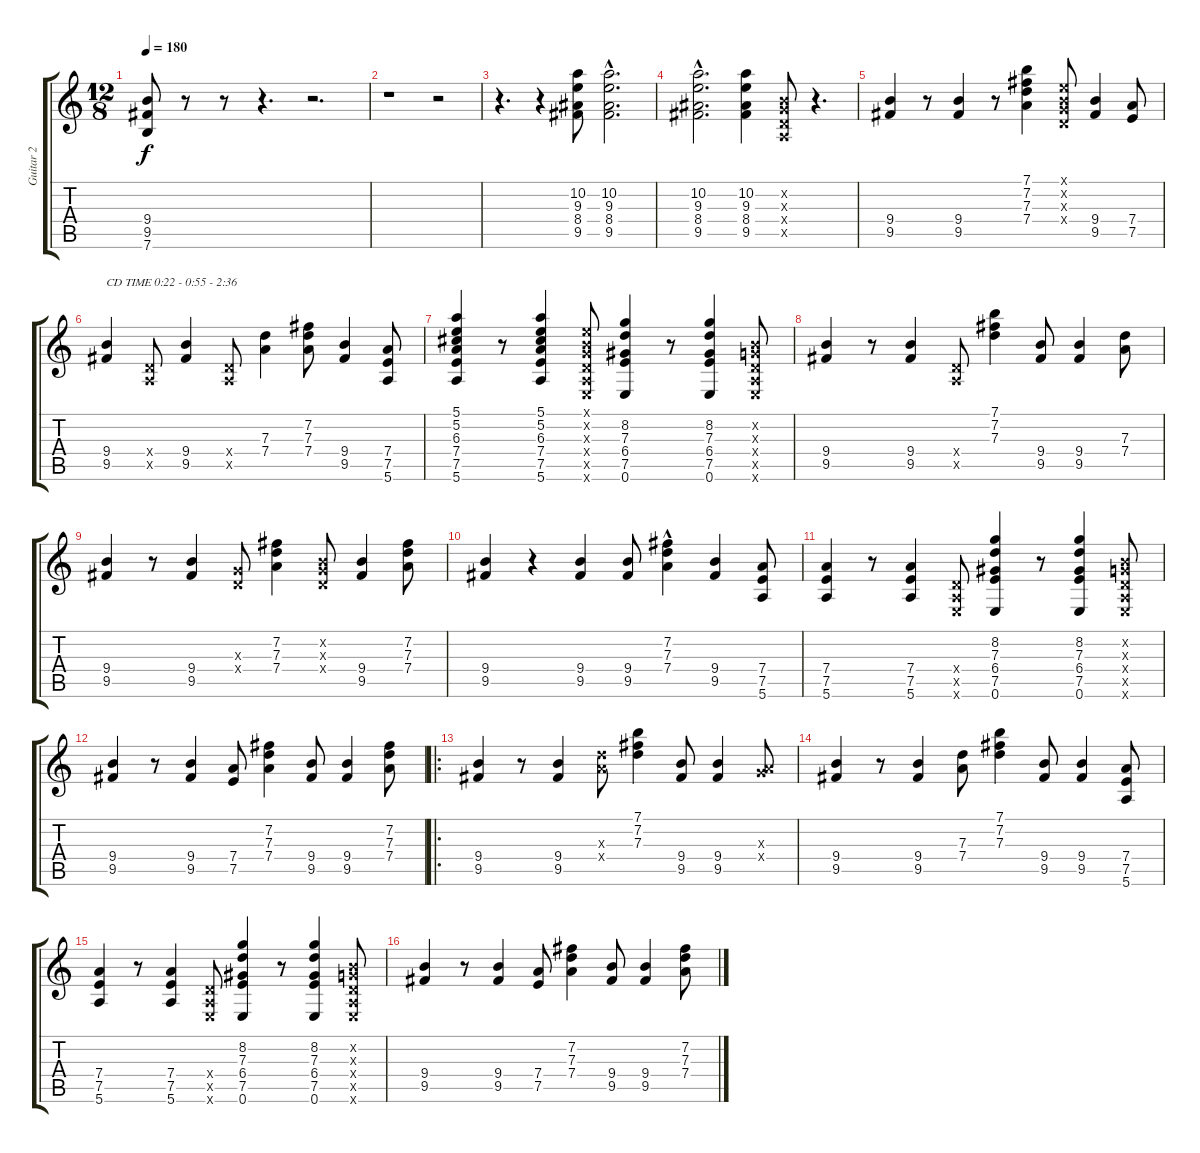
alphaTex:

\track ("Guitar 2" "Guitar 2") {instrument electricguitarclean}
\staff {score tabs}
\tuning (E4 B3 G3 D3 A2 E2) {hide}
\ts (12 8)
\tempo 180
\clef g2
\ks c
(9.4 9.5 7.6).8{dy f instrument electricguitarclean} r.8 r.8 r.4{d} r.2{d} |
r.1 r.2 |
r.4{d} r.4 (10.2 9.3 8.4 9.5).8 (10.2{hac} 9.3{hac} 8.4{hac} 9.5{hac}).2{d} |
(10.2{hac} 9.3{hac} 8.4{hac} 9.5{hac}).2{d} (10.2 9.3 8.4 9.5).4 (0.2{x} 0.3{x} 0.4{x} 0.5{x}).8 r.4{d} |
(9.4 9.5).4 r.8 (9.4 9.5).4 r.8 (7.1 7.2 7.3 7.4).4 (0.1{x} 0.2{x} 0.3{x} 0.4{x}).8 (9.4 9.5).4 (7.4 7.5).8 |
(9.4 9.5).4{txt "CD TIME 0:22 - 0:55 - 2:36"} (0.4{x} 0.5{x}).8 (9.4 9.5).4 (0.4{x} 0.5{x}).8 (7.3 7.4).4 (7.2 7.3 7.4).8 (9.4 9.5).4 (7.4 7.5 5.6).8 |
(5.1 5.2 6.3 7.4 7.5 5.6).4 r.8 (5.1 5.2 6.3 7.4 7.5 5.6).4 (0.1{x} 0.2{x} 0.3{x} 0.4{x} 0.5{x} 0.6{x}).8 (8.2 7.3 6.4 7.5 0.6).4 r.8 (8.2 7.3 6.4 7.5 0.6).4 (0.2{x} 0.3{x} 0.4{x} 0.5{x} 0.6{x}).8 |
(9.4 9.5).4 r.8 (9.4 9.5).4 (0.4{x} 0.5{x}).8 (7.1 7.2 7.3).4 (9.4 9.5).8 (9.4 9.5).4 (7.3 7.4).8 |
(9.4 9.5).4 r.8 (9.4 9.5).4 (0.3{x} 0.4{x}).8 (7.2 7.3 7.4).4 (0.2{x} 0.3{x} 0.4{x}).8 (9.4 9.5).4 (7.2 7.3 7.4).8 |
(9.4 9.5).4 r.4 (9.4 9.5).4 (9.4 9.5).8 (7.2{hac} 7.3{hac} 7.4{hac}).4 (9.4 9.5).4 (7.4 7.5 5.6).8 |
(7.4 7.5 5.6).4 r.8 (7.4 7.5 5.6).4 (0.4{x} 0.5{x} 0.6{x}).8 (8.2 7.3 6.4 7.5 0.6).4 r.8 (8.2 7.3 6.4 7.5 0.6).4 (0.2{x} 0.3{x} 0.4{x} 0.5{x} 0.6{x}).8 |
(9.4 9.5).4 r.8 (9.4 9.5).4 (7.4 7.5).8 (7.2 7.3 7.4).4 (9.4 9.5).8 (9.4 9.5).4 (7.2 7.3 7.4).8 |
\ro
(9.4 9.5).4 r.8 (9.4 9.5).4 (7.3{x} 7.4{x}).8 (7.1 7.2 7.3).4 (9.4 9.5).8 (9.4 9.5).4 (0.3{x} 7.4{x}).8 |
(9.4 9.5).4 r.8 (9.4 9.5).4 (7.3 7.4).8 (7.1 7.2 7.3).4 (9.4 9.5).8 (9.4 9.5).4 (7.4 7.5 5.6).8 |
(7.4 7.5 5.6).4 r.8 (7.4 7.5 5.6).4 (0.4{x} 0.5{x} 0.6{x}).8 (8.2 7.3 6.4 7.5 0.6).4 r.8 (8.2 7.3 6.4 7.5 0.6).4 (0.2{x} 0.3{x} 0.4{x} 0.5{x} 0.6{x}).8 |
(9.4 9.5).4 r.8 (9.4 9.5).4 (7.4 7.5).8 (7.2 7.3 7.4).4 (9.4 9.5).8 (9.4 9.5).4 (7.2 7.3 7.4).8
